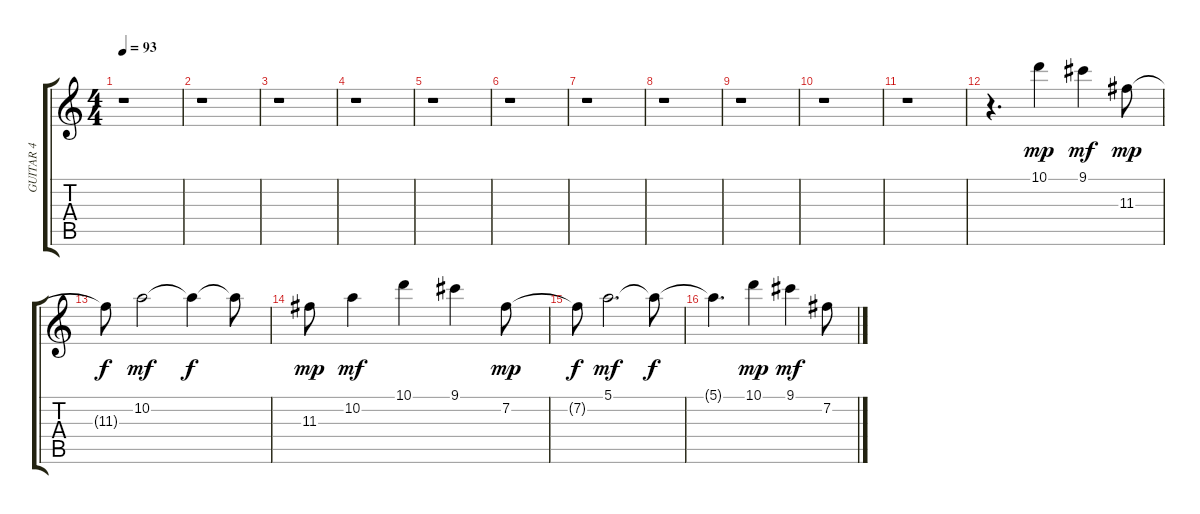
\track ("GUITAR 4" "GUITAR 4") {instrument overdrivenguitar}
\staff {score tabs}
\tuning (E4 B3 G3 D3 A2 E2) {hide}
\ts (4 4)
\tempo 93
\clef g2
\ks c
r.1{dy f} |
r.1 |
r.1 |
r.1 |
r.1 |
r.1 |
r.1 |
r.1 |
r.1 |
r.1 |
r.1 |
r.4{d} 10.1.4{dy mp} 9.1.4{dy mf} 11.3.8{dy mp} |
11.3{t}.8{dy f} 10.2.2{dy mf} 10.2{t}.4{dy f} 10.2{t}.8 |
11.3.8{dy mp} 10.2.4{dy mf} 10.1.4 9.1.4 7.2.8{dy mp} |
7.2{t}.8{dy f} 5.1.2{d dy mf} 5.1{t}.8{dy f} |
5.1{t}.4{d} 10.1.4{dy mp} 9.1.4{dy mf} 7.2.8
